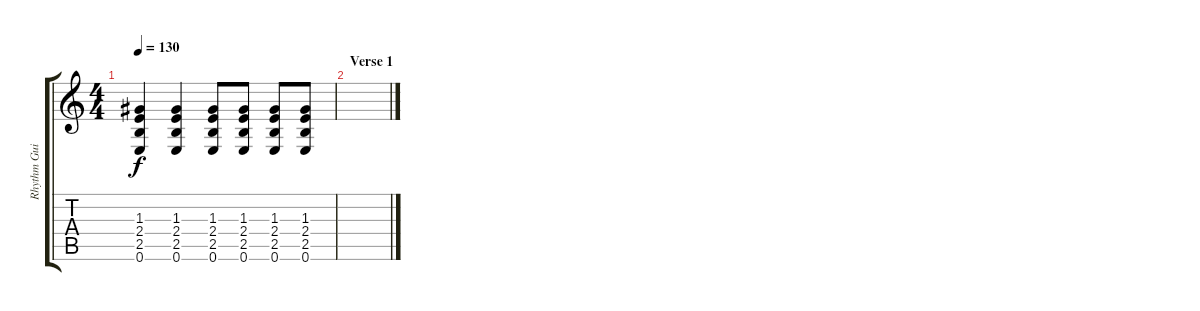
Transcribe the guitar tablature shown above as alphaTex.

\track ("Rhythm Guitar" "Rhythm Gui") {instrument distortionguitar}
\staff {score tabs}
\tuning (E4 B3 G3 D3 A2 E2) {hide}
\ts (4 4)
\tempo 130
\clef g2
\ks c
(1.3{t} 2.4{t} 2.5{t} 0.6{t}).4{dy f} (1.3 2.4 2.5 0.6).4 (1.3 2.4 2.5 0.6).8 (1.3 2.4 2.5 0.6).8 (1.3 2.4 2.5 0.6).8 (1.3 2.4 2.5 0.6).8 |
\section ("" "Verse 1")
